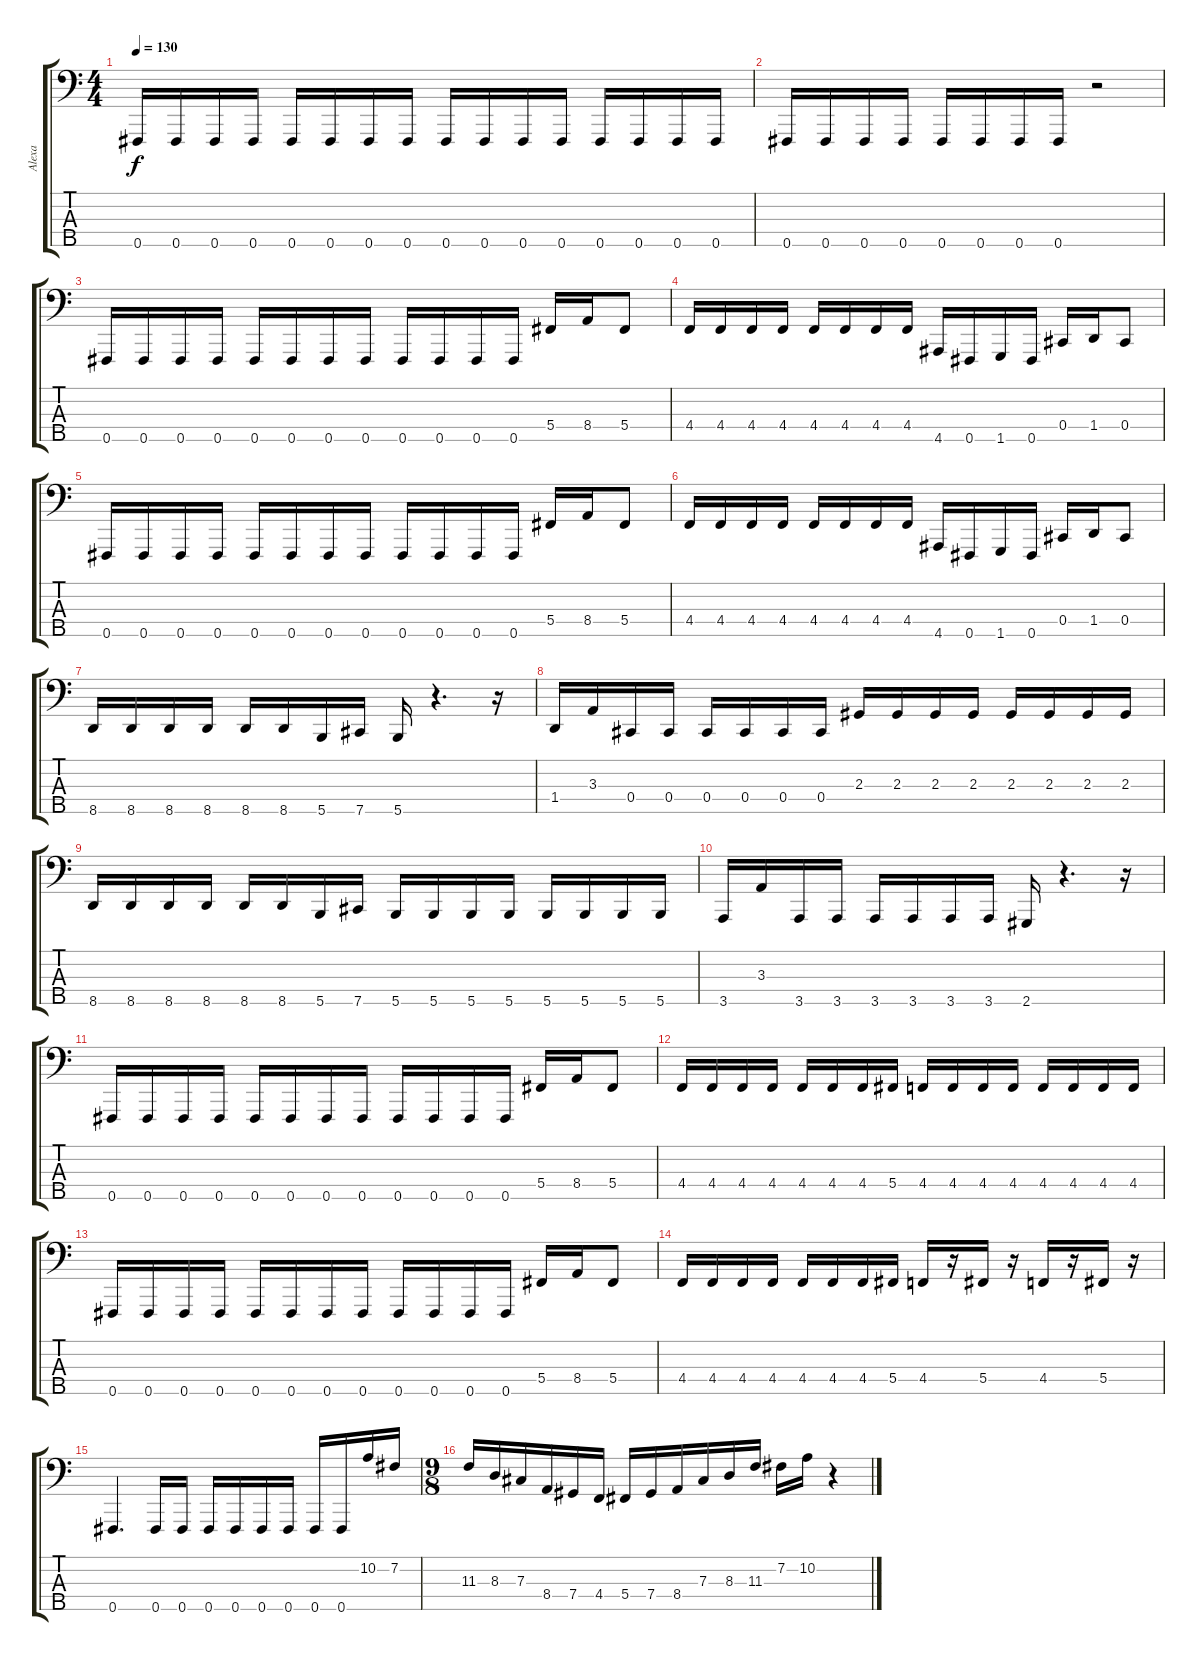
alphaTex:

\track ("Alexa" "Alexa") {instrument electricbasspick}
\staff {score tabs}
\tuning (E2 B1 Gb1 Db1 Gb0) {hide}
\ts (4 4)
\tempo 130
\clef f4
\ks c
0.5.16{dy f} 0.5.16 0.5.16 0.5.16 0.5.16 0.5.16 0.5.16 0.5.16 0.5.16 0.5.16 0.5.16 0.5.16 0.5.16 0.5.16 0.5.16 0.5.16 |
0.5.16 0.5.16 0.5.16 0.5.16 0.5.16 0.5.16 0.5.16 0.5.16 r.2 |
0.5.16 0.5.16 0.5.16 0.5.16 0.5.16 0.5.16 0.5.16 0.5.16 0.5.16 0.5.16 0.5.16 0.5.16 5.4.16 8.4.16 5.4.8 |
4.4.16 4.4.16 4.4.16 4.4.16 4.4.16 4.4.16 4.4.16 4.4.16 4.5.16 0.5.16 1.5.16 0.5.16 0.4.16 1.4.16 0.4.8 |
0.5.16 0.5.16 0.5.16 0.5.16 0.5.16 0.5.16 0.5.16 0.5.16 0.5.16 0.5.16 0.5.16 0.5.16 5.4.16 8.4.16 5.4.8 |
4.4.16 4.4.16 4.4.16 4.4.16 4.4.16 4.4.16 4.4.16 4.4.16 4.5.16 0.5.16 1.5.16 0.5.16 0.4.16 1.4.16 0.4.8 |
8.5.16 8.5.16 8.5.16 8.5.16 8.5.16 8.5.16 5.5.16 7.5.16 5.5.16 r.4{d} r.16 |
1.4.16 3.3.16 0.4.16 0.4.16 0.4.16 0.4.16 0.4.16 0.4.16 2.3.16 2.3.16 2.3.16 2.3.16 2.3.16 2.3.16 2.3.16 2.3.16 |
8.5.16 8.5.16 8.5.16 8.5.16 8.5.16 8.5.16 5.5.16 7.5.16 5.5.16 5.5.16 5.5.16 5.5.16 5.5.16 5.5.16 5.5.16 5.5.16 |
3.5.16 3.3.16 3.5.16 3.5.16 3.5.16 3.5.16 3.5.16 3.5.16 2.5.16 r.4{d} r.16 |
0.5.16 0.5.16 0.5.16 0.5.16 0.5.16 0.5.16 0.5.16 0.5.16 0.5.16 0.5.16 0.5.16 0.5.16 5.4.16 8.4.16 5.4.8 |
4.4.16 4.4.16 4.4.16 4.4.16 4.4.16 4.4.16 4.4.16 5.4.16 4.4.16 4.4.16 4.4.16 4.4.16 4.4.16 4.4.16 4.4.16 4.4.16 |
0.5.16 0.5.16 0.5.16 0.5.16 0.5.16 0.5.16 0.5.16 0.5.16 0.5.16 0.5.16 0.5.16 0.5.16 5.4.16 8.4.16 5.4.8 |
4.4.16 4.4.16 4.4.16 4.4.16 4.4.16 4.4.16 4.4.16 5.4.16 4.4.16 r.16 5.4.16 r.16 4.4.16 r.16 5.4.16 r.16 |
0.5.4{d} 0.5.16 0.5.16 0.5.16 0.5.16 0.5.16 0.5.16 0.5.16 0.5.16 10.2.16 7.2.16 |
\ts (9 8)
11.3.16 8.3.16 7.3.16 8.4.16 7.4.16 4.4.16 5.4.16 7.4.16 8.4.16 7.3.16 8.3.16 11.3.16 7.2.16 10.2.16 r.4
